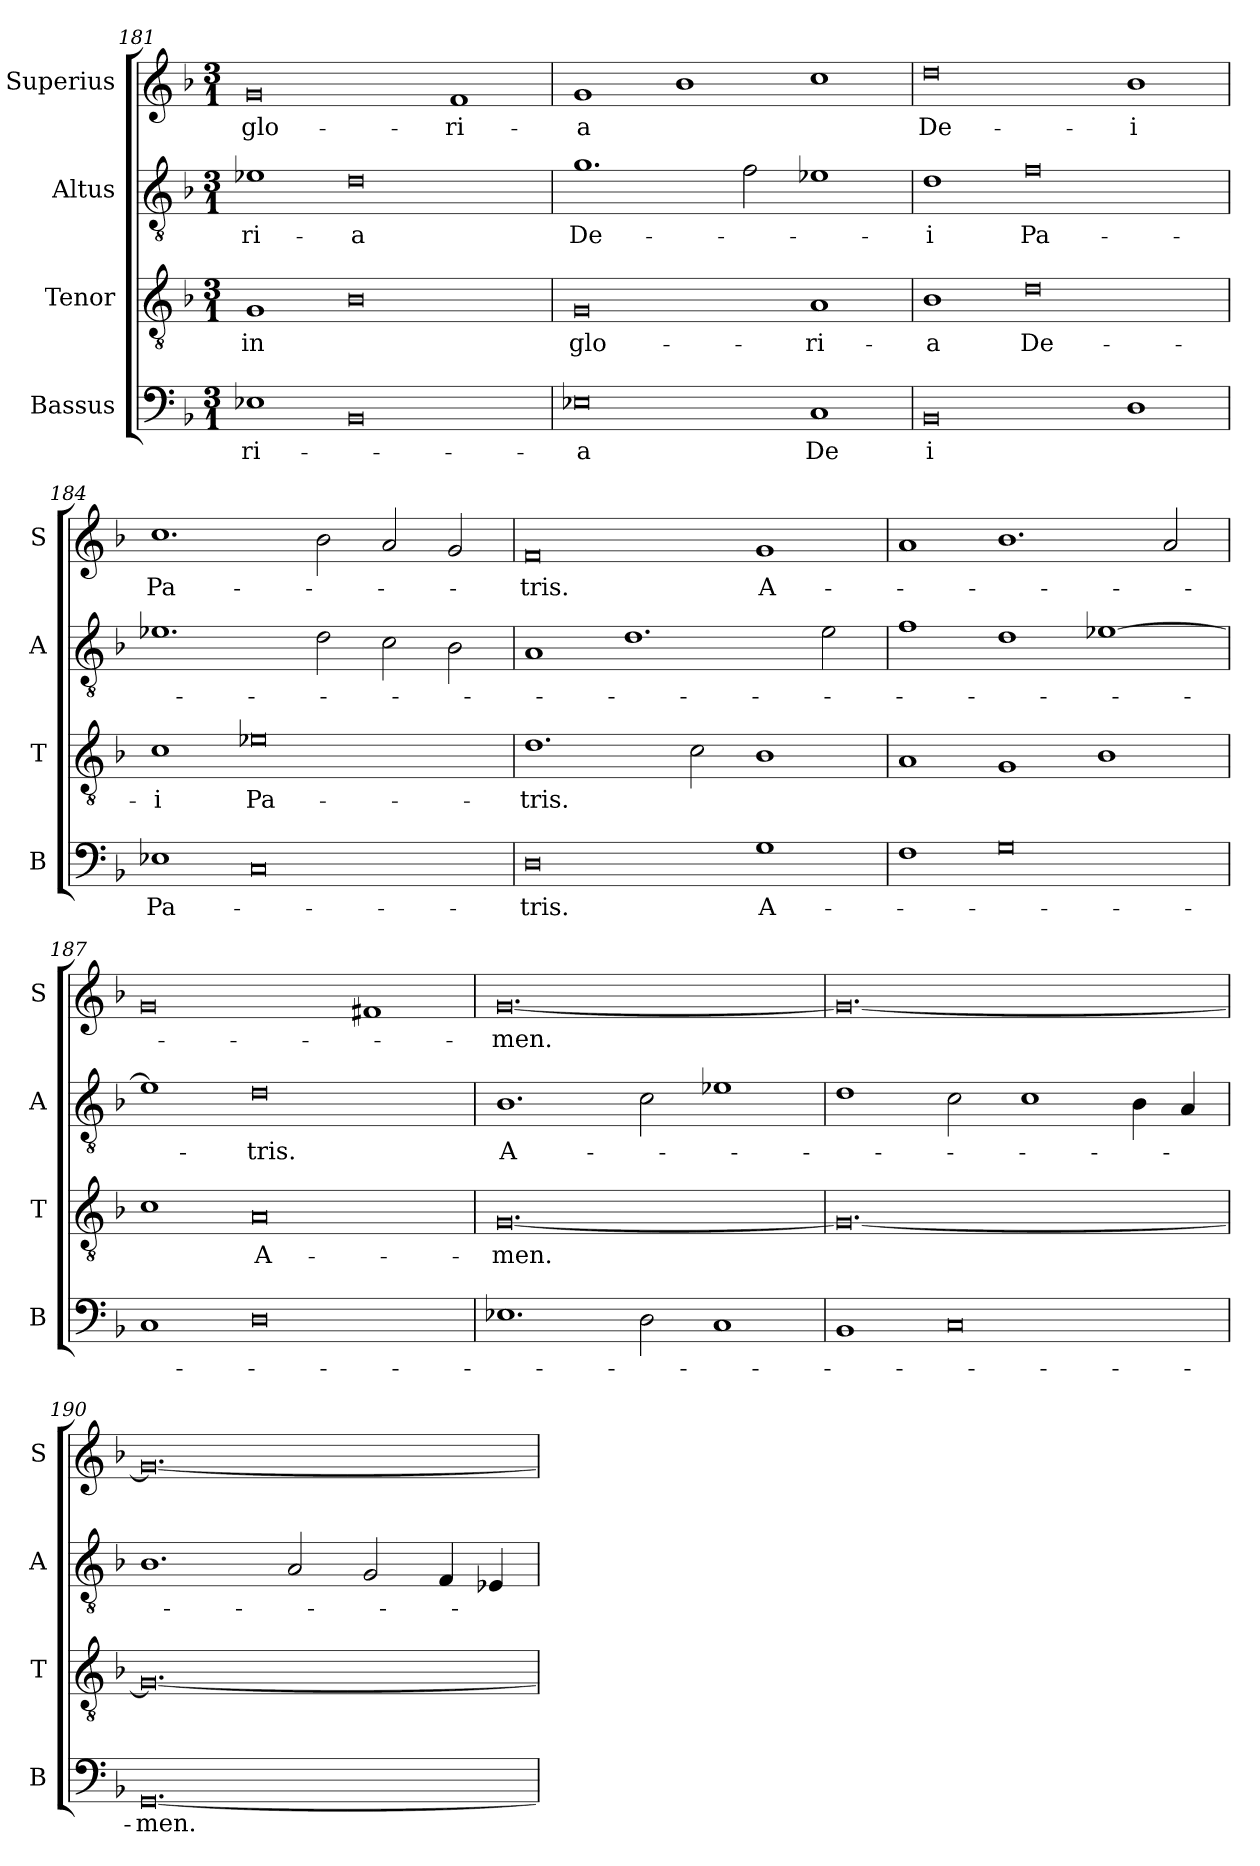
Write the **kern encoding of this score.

**kern	**text	**kern	**text	**kern	**text	**kern	**text
*part4	*part4	*part3	*part3	*part2	*part2	*part1	*part1
*staff4	*staff4	*staff3	*staff3	*staff2	*staff2	*staff1	*staff1
*I"Bassus	*	*I"Tenor	*	*I"Altus	*	*I"Superius	*
*I'B	*	*I'T	*	*I'A	*	*I'S	*
*clefF4	*	*clefGv2	*	*clefGv2	*	*clefG2	*
*k[b-]	*	*k[b-]	*	*k[b-]	*	*k[b-]	*
*M3/1	*	*M3/1	*	*M3/1	*	*M3/1	*
=181	=181	=181	=181	=181	=181	=181	=181
1E-X	-ri-	1G	in	1e-X	-ri-	0g	glo-
0BB-	.	0B-	.	0d	-a	.	.
.	.	.	.	.	.	1f	-ri-
=182	=182	=182	=182	=182	=182	=182	=182
0E-X	-a	0G	glo-	1.g	De-	1g	-a
.	.	.	.	.	.	1b-	.
.	.	.	.	2f	.	.	.
1C	De	1A	-ri-	1e-X	.	1cc	.
=183	=183	=183	=183	=183	=183	=183	=183
0BB-	i	1B-	-a	1d	-i	0dd	De-
.	.	0d	De-	0f	Pa-	.	.
1D	.	.	.	.	.	1b-	-i
=184	=184	=184	=184	=184	=184	=184	=184
1E-X	Pa-	1c	-i	1.e-X	.	1.cc	Pa-
0C	.	0e-X	Pa-	.	.	.	.
.	.	.	.	2d	.	2b-	.
.	.	.	.	2c	.	2a	.
.	.	.	.	2B-	.	2g	.
=185	=185	=185	=185	=185	=185	=185	=185
0D	-tris.	1.d	-tris.	1A	.	0f	-tris.
.	.	.	.	1.d	.	.	.
.	.	2c	.	.	.	.	.
1G	A-	1B-	.	.	.	1g	A-
.	.	.	.	2e	.	.	.
=186	=186	=186	=186	=186	=186	=186	=186
1F	.	1A	.	1f	.	1a	.
0G	.	1G	.	1d	.	1.b-	.
.	.	1B-	.	[1e-X	.	.	.
.	.	.	.	.	.	2a	.
=187	=187	=187	=187	=187	=187	=187	=187
1C	.	1c	.	1e-]	.	0g	.
0D	.	0A	A-	0d	-tris.	.	.
.	.	.	.	.	.	1f#X	.
=188	=188	=188	=188	=188	=188	=188	=188
1.E-X	.	[0.G	-men.	1.B-	A-	[0.g	-men.
2D	.	.	.	2c	.	.	.
1C	.	.	.	1e-X	.	.	.
=189	=189	=189	=189	=189	=189	=189	=189
1BB-	.	0.G_	.	1d	.	0.g_	.
0C	.	.	.	2c	.	.	.
.	.	.	.	1c	.	.	.
.	.	.	.	4B-	.	.	.
.	.	.	.	4A	.	.	.
=190	=190	=190	=190	=190	=190	=190	=190
[0.GG	-men.	0.G_	.	1.B-	.	0.g_	.
.	.	.	.	2A	.	.	.
.	.	.	.	2G	.	.	.
.	.	.	.	4F	.	.	.
.	.	.	.	4E-X	.	.	.
=	=	=	=	=	=	=	=
*-	*-	*-	*-	*-	*-	*-	*-
